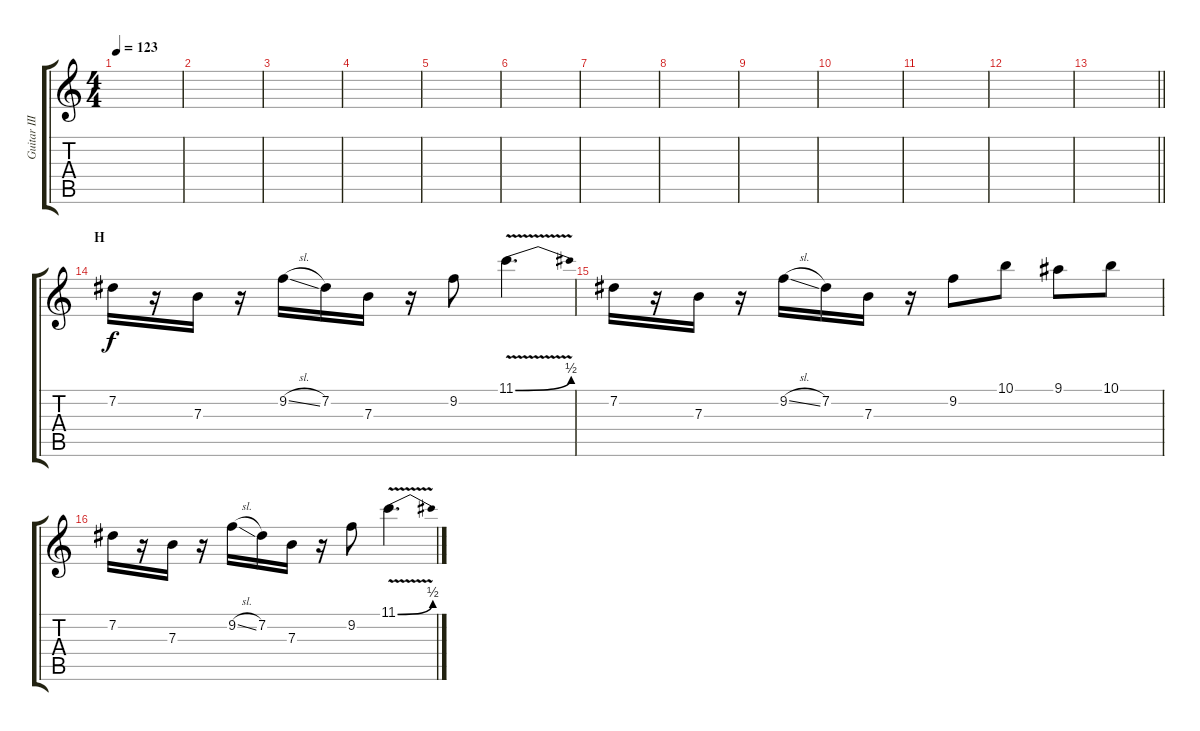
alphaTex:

\track ("Guitar III" "Guitar III") {instrument distortionguitar}
\staff {score tabs}
\tuning (Db4 Ab3 E3 B2 Gb2 B1) {hide}
\ts (4 4)
\tempo 123
\clef g2
\ks c
|
|
|
|
|
|
|
|
|
|
|
|
\barLineRight lightlight
|
\section ("" "H")
7.2.16 r.16 7.3.16 r.16 9.2{sl}.16 7.2.16 7.3.16 r.16 9.2.8 11.1{be (bend 0 0 60 2) v}.4{d} |
7.2.16 r.16 7.3.16 r.16 9.2{sl}.16 7.2.16 7.3.16 r.16 9.2.8 10.1.8 9.1.8 10.1.8 |
7.2.16 r.16 7.3.16 r.16 9.2{sl}.16 7.2.16 7.3.16 r.16 9.2.8 11.1{be (bend 0 0 60 2) v}.4{d}
